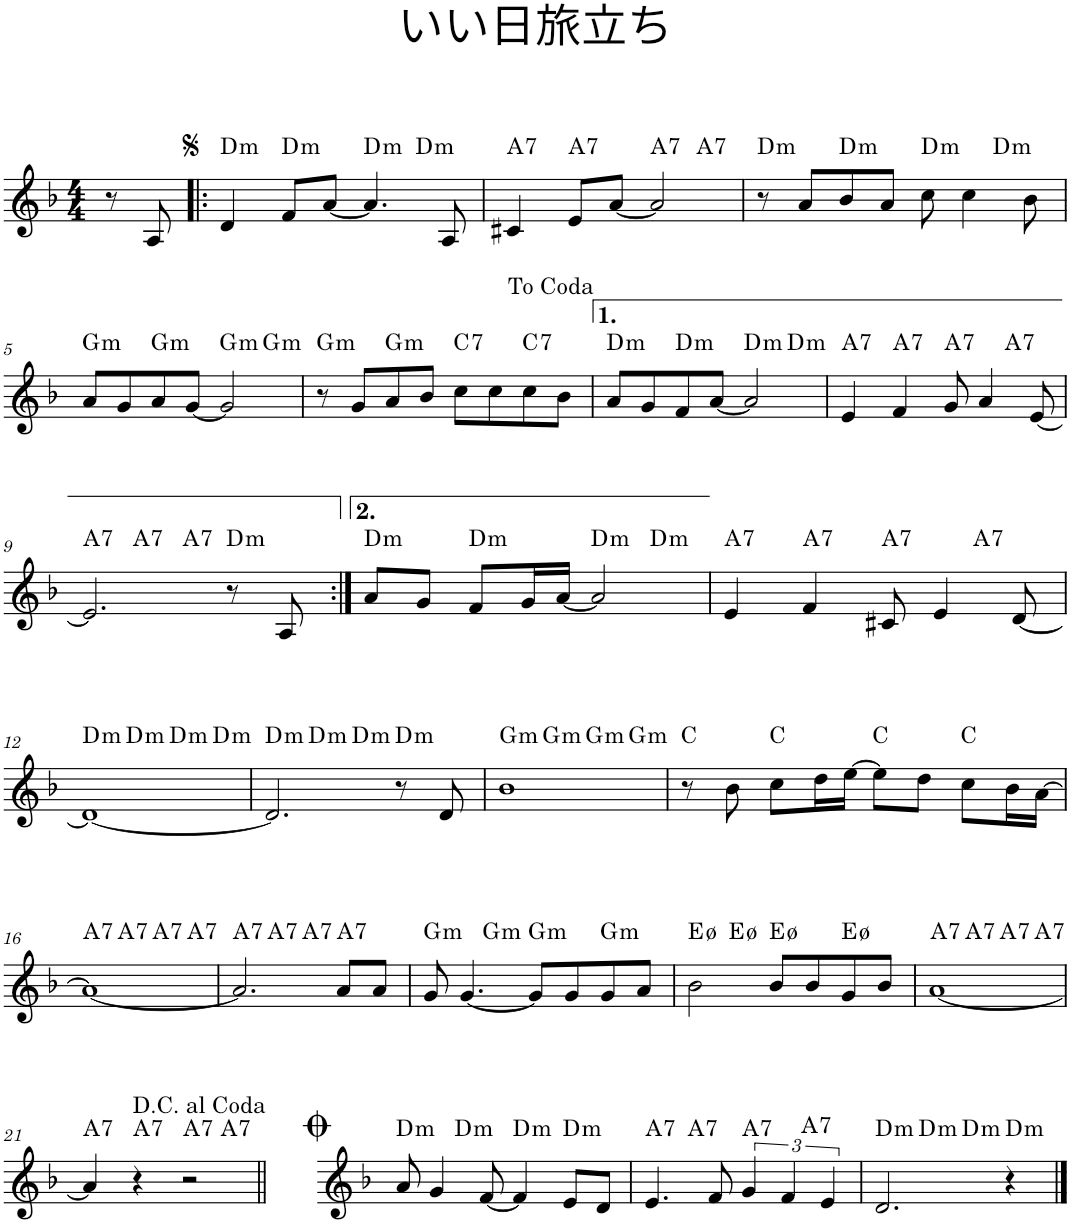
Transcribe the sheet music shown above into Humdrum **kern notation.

**kern	**harte
*part1	*part1
*staff1	*
*I"Piano	*
*I'Pno.	*
*clefG2	*
*k[b-]	*
*M4/4	*
=1	=1
8r	.
8A/	.
=2!|:	=2!|:
!	!LO:H:kt=m
*^	*
4d/	2.ryy	D:min
!	!	!LO:H:kt=m
8f/L	.	D:min
[<8a/J	.	.
!	!	!LO:H:kt=m
4.a/]	.	D:min
!	!	!LO:H:kt=m
.	4ryy	D:min
8A/	.	.
=3	=3	=3
!	!	!LO:H:kt=7
4c#X/	2.ryy	A:7
!	!	!LO:H:kt=7
8e/L	.	A:7
[<8a/J	.	.
!	!	!LO:H:kt=7
2a/]	.	A:7
!	!	!LO:H:kt=7
.	4ryy	A:7
=4	=4	=4
!	!	!LO:H:kt=m
8r	2.ryy	D:min
8a/L	.	.
!	!	!LO:H:kt=m
8b-/	.	D:min
8a/J	.	.
!	!	!LO:H:kt=m
8cc\	.	D:min
4cc\	.	.
!	!	!LO:H:kt=m
.	4ryy	D:min
8b-\	.	.
!!LO:LB:g=z	!!
=5	=5	=5
!	!	!LO:H:kt=m
8a/L	2.ryy	G:min
8g/	.	.
!	!	!LO:H:kt=m
8a/	.	G:min
[<8g/J	.	.
!	!	!LO:H:kt=m
2g/]	.	G:min
!	!	!LO:H:kt=m
.	4ryy	G:min
=6	=6	=6
!	!	!LO:H:kt=m
*v	*v	*
8r	G:min
8g/L	.
!	!LO:H:kt=m
8a/	G:min
8b-/J	.
!	!LO:H:kt=7
8cc\L	C:7
8cc\	.
!	!LO:H:kt=7
8cc\	C:7
8b-\J	.
=7	=7
!	!LO:H:kt=m
*^	*
8a/L	2.ryy	D:min
8g/	.	.
!	!	!LO:H:kt=m
8f/	.	D:min
[<8a/J	.	.
!	!	!LO:H:kt=m
2a/]	.	D:min
!	!	!LO:H:kt=m
.	4ryy	D:min
=8	=8	=8
!	!	!LO:H:kt=7
4e/	2.ryy	A:7
!	!	!LO:H:kt=7
4f/	.	A:7
!	!	!LO:H:kt=7
8g/	.	A:7
4a/	.	.
!	!	!LO:H:kt=7
.	4ryy	A:7
[8e/	.	.
!!LO:LB:g=z	!!
=9	=9	=9
!	!	!LO:H:kt=7
*	*^	*
2.e/]	4ryy	2ryy	A:7
!	!	!	!LO:H:kt=7
.	2.ryy	.	A:7
!	!	!	!LO:H:kt=7
.	.	2ryy	A:7
!	!	!	!LO:H:kt=m
8r	.	.	D:min
8A/	.	.	.
=10:|!	=10:|!	=10:|!	=10:|!
!	!	!	!LO:H:kt=m
*	*v	*v	*
8a/L	2.ryy	D:min
8g/J	.	.
!	!	!LO:H:kt=m
8f/L	.	D:min
16g/L	.	.
[<16a/JJ	.	.
!	!	!LO:H:kt=m
2a/]	.	D:min
!	!	!LO:H:kt=m
.	4ryy	D:min
=11	=11	=11
!	!	!LO:H:kt=7
4e/	2.ryy	A:7
!	!	!LO:H:kt=7
4f/	.	A:7
!	!	!LO:H:kt=7
8c#X/	.	A:7
4e/	.	.
!	!	!LO:H:kt=7
.	4ryy	A:7
[8d/	.	.
!!LO:LB:g=z	!!
=12	=12	=12
!	!	!LO:H:kt=m
*^	*^	*
1d_	4ryy	2ryy	2.ryy	D:min
!	!	!	!	!LO:H:kt=m
.	2.ryy	.	.	D:min
!	!	!	!	!LO:H:kt=m
.	.	2ryy	.	D:min
!	!	!	!	!LO:H:kt=m
.	.	.	4ryy	D:min
=13	=13	=13	=13	=13
!	!	!	!	!LO:H:kt=m
*	*	*v	*v	*
2.d/]	4ryy	2ryy	D:min
!	!	!	!LO:H:kt=m
.	2.ryy	.	D:min
!	!	!	!LO:H:kt=m
.	.	2ryy	D:min
!	!	!	!LO:H:kt=m
8r	.	.	D:min
8d/	.	.	.
=14	=14	=14	=14
!	!	!	!LO:H:kt=m
*	*	*^	*
1b-	4ryy	2ryy	2.ryy	G:min
!	!	!	!	!LO:H:kt=m
.	2.ryy	.	.	G:min
!	!	!	!	!LO:H:kt=m
.	.	2ryy	.	G:min
!	!	!	!	!LO:H:kt=m
.	.	.	4ryy	G:min
*v	*v	*v	*v	*
=15	=15
8r	C:maj
8b-\	.
8cc\L	C:maj
16dd\L	.
[16ee\JJ	.
8ee\L]	C:maj
8dd\J	.
8cc\L	C:maj
16b-\L	.
[16a\JJ	.
!!LO:LB:g=z
=16	=16
!	!LO:H:kt=7
*^	*
*	*^	*
*	*	*^	*
1a_	4ryy	2ryy	2.ryy	A:7
!	!	!	!	!LO:H:kt=7
.	2.ryy	.	.	A:7
!	!	!	!	!LO:H:kt=7
.	.	2ryy	.	A:7
!	!	!	!	!LO:H:kt=7
.	.	.	4ryy	A:7
=17	=17	=17	=17	=17
!	!	!	!	!LO:H:kt=7
*	*	*v	*v	*
2.a/]	4ryy	2ryy	A:7
!	!	!	!LO:H:kt=7
.	2.ryy	.	A:7
!	!	!	!LO:H:kt=7
.	.	2ryy	A:7
!	!	!	!LO:H:kt=7
8a/L	.	.	A:7
8a/J	.	.	.
=18	=18	=18	=18
!	!	!	!LO:H:kt=m
*	*v	*v	*
8g/	4ryy	G:min
[<4.g/	.	.
!	!	!LO:H:kt=m
.	2.ryy	G:min
!	!	!LO:H:kt=m
8g/L]	.	G:min
8g/	.	.
!	!	!LO:H:kt=m
8g/	.	G:min
8a/J	.	.
=19	=19	=19
2b-\	4ryy	E:hdim7
.	2.ryy	E:hdim7
8b-/L	.	E:hdim7
8b-/	.	.
8g/	.	E:hdim7
8b-/J	.	.
=20	=20	=20
!	!	!LO:H:kt=7
*^	*^	*
[1a	4ryy	2ryy	2.ryy	A:7
!	!	!	!	!LO:H:kt=7
.	2.ryy	.	.	A:7
!	!	!	!	!LO:H:kt=7
.	.	2ryy	.	A:7
!	!	!	!	!LO:H:kt=7
.	.	.	4ryy	A:7
!!LO:LB:g=z	!!	!!	!!
=21	=21	=21	=21	=21
!	!	!	!	!LO:H:kt=7
*	*v	*v	*v	*
4a/]	2.ryy	A:7
!	!	!LO:H:kt=7
4r	.	A:7
!	!	!LO:H:kt=7
2r	.	A:7
!	!	!LO:H:kt=7
.	4ryy	A:7
=22||	=22||	=22||
!	!	!LO:H:kt=m
8a/	4ryy	D:min
4g/	.	.
!	!	!LO:H:kt=m
.	2.ryy	D:min
[<8f/	.	.
!	!	!LO:H:kt=m
4f/]	.	D:min
!	!	!LO:H:kt=m
8e/L	.	D:min
8d/J	.	.
=23	=23	=23
!	!	!LO:H:kt=7
*	*^	*
4.e/	4ryy	2.ryy	A:7
!	!	!	!LO:H:kt=7
.	2.ryy	.	A:7
8f/	.	.	.
!	!	!	!LO:H:kt=7
6g/	.	.	A:7
6f/	.	.	.
!	!	!	!LO:H:kt=7
.	.	4ryy	A:7
6e/	.	.	.
=24	=24	=24	=24
!	!	!	!LO:H:kt=m
2.d/	4ryy	2ryy	D:min
!	!	!	!LO:H:kt=m
.	2.ryy	.	D:min
!	!	!	!LO:H:kt=m
.	.	2ryy	D:min
!	!	!	!LO:H:kt=m
4r	.	.	D:min
*v	*v	*v	*
==	==
*-	*-
